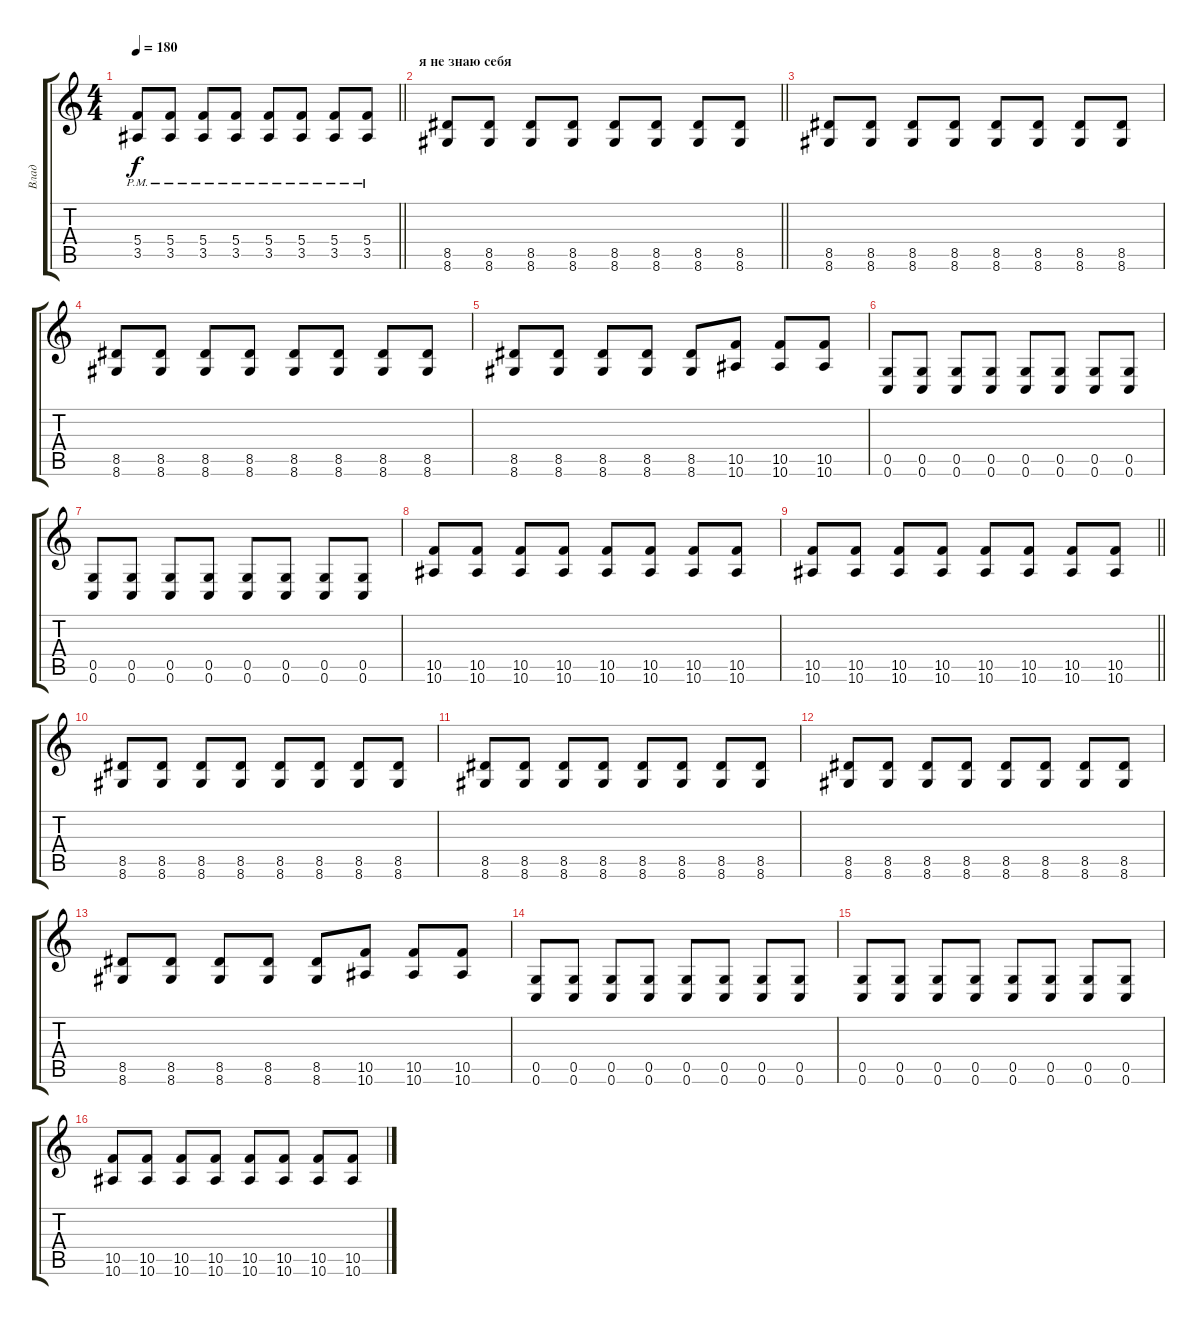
\track ("Влад" "Влад") {instrument distortionguitar}
\staff {score tabs}
\tuning (D4 A3 F3 C3 G2 C2) {hide}
\ts (4 4)
\tempo 180
\clef g2
\barLineRight lightlight
\ks c
(5.4{pm} 3.5{pm}).8{dy f} (5.4{pm} 3.5{pm}).8 (5.4{pm} 3.5{pm}).8 (5.4{pm} 3.5{pm}).8 (5.4{pm} 3.5{pm}).8 (5.4{pm} 3.5{pm}).8 (5.4{pm} 3.5{pm}).8 (5.4{pm} 3.5{pm}).8 |
\section ("" "я не знаю себя")
\barLineRight lightlight
(8.5 8.6).8{volume 16 balance 8 instrument distortionguitar} (8.5 8.6).8 (8.5 8.6).8 (8.5 8.6).8 (8.5 8.6).8 (8.5 8.6).8 (8.5 8.6).8 (8.5 8.6).8 |
\section ("" "")
(8.5 8.6).8 (8.5 8.6).8 (8.5 8.6).8 (8.5 8.6).8 (8.5 8.6).8 (8.5 8.6).8 (8.5 8.6).8 (8.5 8.6).8 |
(8.5 8.6).8 (8.5 8.6).8 (8.5 8.6).8 (8.5 8.6).8 (8.5 8.6).8 (8.5 8.6).8 (8.5 8.6).8 (8.5 8.6).8 |
(8.5 8.6).8 (8.5 8.6).8 (8.5 8.6).8 (8.5 8.6).8 (8.5 8.6).8 (10.5 10.6).8 (10.5 10.6).8 (10.5 10.6).8 |
(0.5 0.6).8 (0.5 0.6).8 (0.5 0.6).8 (0.5 0.6).8 (0.5 0.6).8 (0.5 0.6).8 (0.5 0.6).8 (0.5 0.6).8 |
(0.5 0.6).8 (0.5 0.6).8 (0.5 0.6).8 (0.5 0.6).8 (0.5 0.6).8 (0.5 0.6).8 (0.5 0.6).8 (0.5 0.6).8 |
(10.5 10.6).8 (10.5 10.6).8 (10.5 10.6).8 (10.5 10.6).8 (10.5 10.6).8 (10.5 10.6).8 (10.5 10.6).8 (10.5 10.6).8 |
\barLineRight lightlight
(10.5 10.6).8 (10.5 10.6).8 (10.5 10.6).8 (10.5 10.6).8 (10.5 10.6).8 (10.5 10.6).8 (10.5 10.6).8 (10.5 10.6).8 |
(8.5 8.6).8 (8.5 8.6).8 (8.5 8.6).8 (8.5 8.6).8 (8.5 8.6).8 (8.5 8.6).8 (8.5 8.6).8 (8.5 8.6).8 |
(8.5 8.6).8 (8.5 8.6).8 (8.5 8.6).8 (8.5 8.6).8 (8.5 8.6).8 (8.5 8.6).8 (8.5 8.6).8 (8.5 8.6).8 |
(8.5 8.6).8 (8.5 8.6).8 (8.5 8.6).8 (8.5 8.6).8 (8.5 8.6).8 (8.5 8.6).8 (8.5 8.6).8 (8.5 8.6).8 |
(8.5 8.6).8 (8.5 8.6).8 (8.5 8.6).8 (8.5 8.6).8 (8.5 8.6).8 (10.5 10.6).8 (10.5 10.6).8 (10.5 10.6).8 |
(0.5 0.6).8 (0.5 0.6).8 (0.5 0.6).8 (0.5 0.6).8 (0.5 0.6).8 (0.5 0.6).8 (0.5 0.6).8 (0.5 0.6).8 |
(0.5 0.6).8 (0.5 0.6).8 (0.5 0.6).8 (0.5 0.6).8 (0.5 0.6).8 (0.5 0.6).8 (0.5 0.6).8 (0.5 0.6).8 |
(10.5 10.6).8 (10.5 10.6).8 (10.5 10.6).8 (10.5 10.6).8 (10.5 10.6).8 (10.5 10.6).8 (10.5 10.6).8 (10.5 10.6).8
